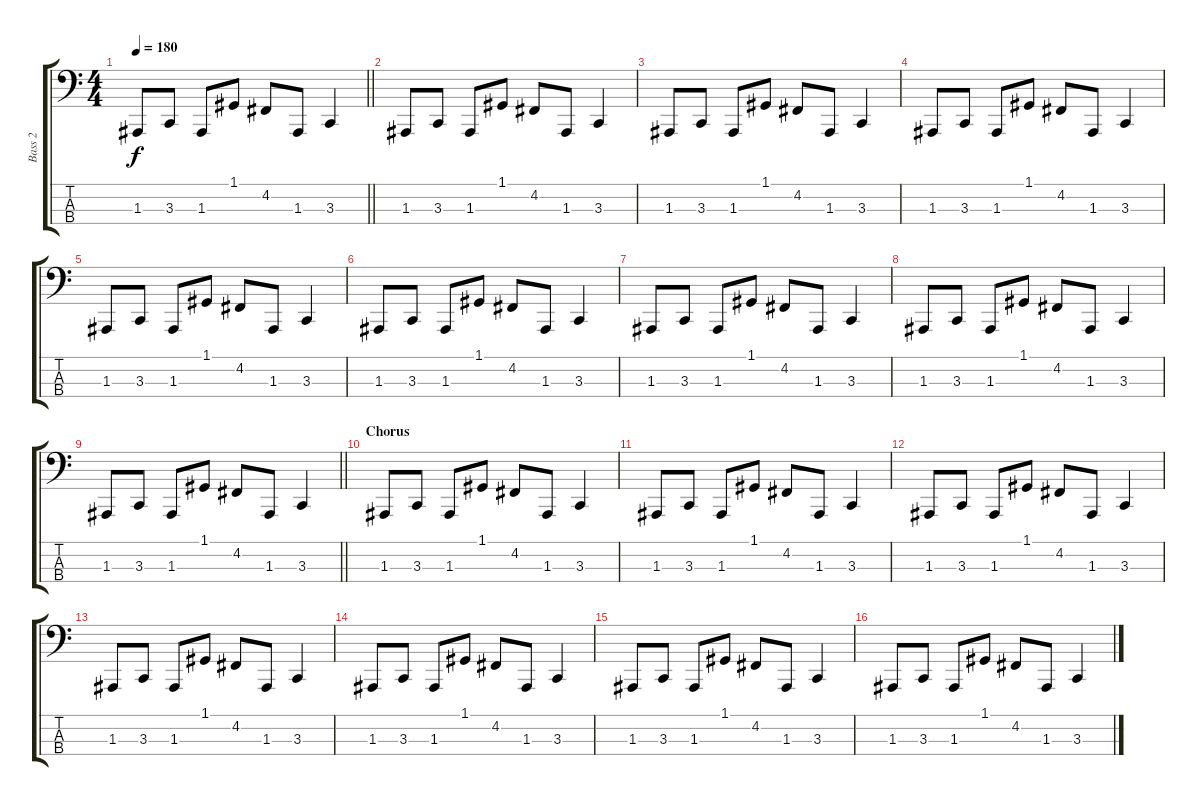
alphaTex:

\track ("Bass 2" "Bass 2") {instrument lead2sawtooth}
\staff {score tabs}
\tuning (G2 D2 A1 E1) {hide}
\ts (4 4)
\tempo 180
\clef f4
\barLineRight lightlight
\ks c
1.3.8{dy f} 3.3.8 1.3.8 1.1.8 4.2.8 1.3.8 3.3.4 |
1.3.8 3.3.8 1.3.8 1.1.8 4.2.8 1.3.8 3.3.4 |
1.3.8 3.3.8 1.3.8 1.1.8 4.2.8 1.3.8 3.3.4 |
1.3.8 3.3.8 1.3.8 1.1.8 4.2.8 1.3.8 3.3.4 |
1.3.8 3.3.8 1.3.8 1.1.8 4.2.8 1.3.8 3.3.4 |
1.3.8 3.3.8 1.3.8 1.1.8 4.2.8 1.3.8 3.3.4 |
1.3.8 3.3.8 1.3.8 1.1.8 4.2.8 1.3.8 3.3.4 |
1.3.8 3.3.8 1.3.8 1.1.8 4.2.8 1.3.8 3.3.4 |
\barLineRight lightlight
1.3.8 3.3.8 1.3.8 1.1.8 4.2.8 1.3.8 3.3.4 |
\section ("" "Chorus")
1.3.8 3.3.8 1.3.8 1.1.8 4.2.8 1.3.8 3.3.4 |
1.3.8 3.3.8 1.3.8 1.1.8 4.2.8 1.3.8 3.3.4 |
1.3.8 3.3.8 1.3.8 1.1.8 4.2.8 1.3.8 3.3.4 |
1.3.8 3.3.8 1.3.8 1.1.8 4.2.8 1.3.8 3.3.4 |
1.3.8 3.3.8 1.3.8 1.1.8 4.2.8 1.3.8 3.3.4 |
1.3.8 3.3.8 1.3.8 1.1.8 4.2.8 1.3.8 3.3.4 |
1.3.8 3.3.8 1.3.8 1.1.8 4.2.8 1.3.8 3.3.4
